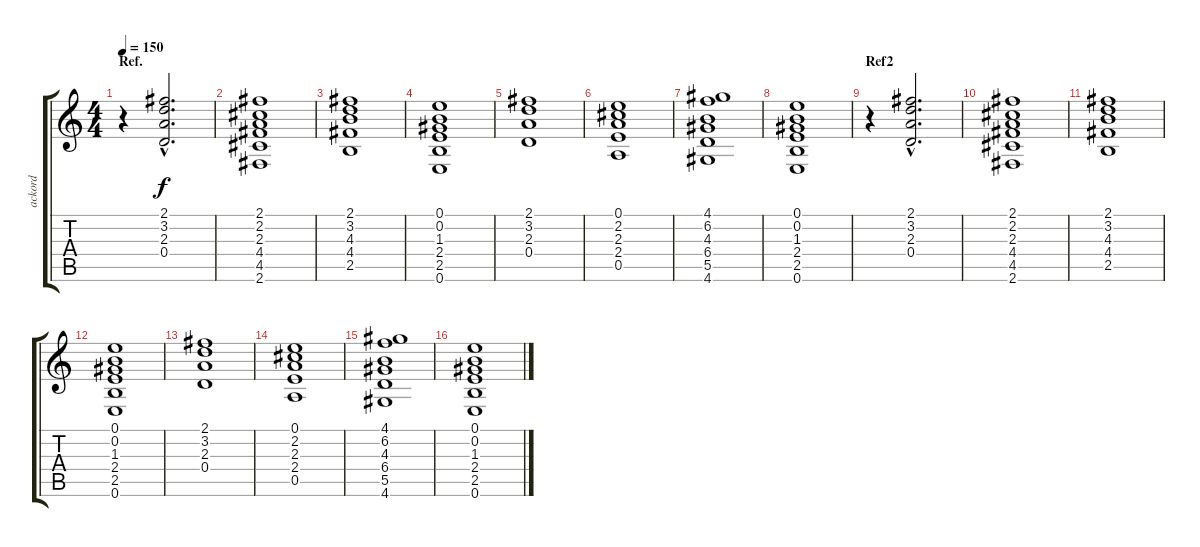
\track ("ackord" "ackord") {instrument electricguitarjazz}
\staff {score tabs}
\tuning (E4 B3 G3 D3 A2 E2) {hide}
\ts (4 4)
\section ("" "Ref.")
\tempo 150
\clef g2
\ks c
r.4{dy f} (2.1{hac} 3.2{hac} 2.3{hac} 0.4{hac}).2{d} |
(2.1 2.2 2.3 4.4 4.5 2.6).1 |
(2.1 3.2 4.3 4.4 2.5).1 |
(0.1 0.2 1.3 2.4 2.5 0.6).1 |
(2.1 3.2 2.3 0.4).1 |
(0.1 2.2 2.3 2.4 0.5).1 |
(4.1 6.2 4.3 6.4 5.5 4.6).1 |
(0.1 0.2 1.3 2.4 2.5 0.6).1 |
\section ("" "Ref2")
r.4 (2.1{hac} 3.2{hac} 2.3{hac} 0.4{hac}).2{d} |
(2.1 2.2 2.3 4.4 4.5 2.6).1 |
(2.1 3.2 4.3 4.4 2.5).1 |
(0.1 0.2 1.3 2.4 2.5 0.6).1 |
(2.1 3.2 2.3 0.4).1 |
(0.1 2.2 2.3 2.4 0.5).1 |
(4.1 6.2 4.3 6.4 5.5 4.6).1 |
(0.1 0.2 1.3 2.4 2.5 0.6).1
